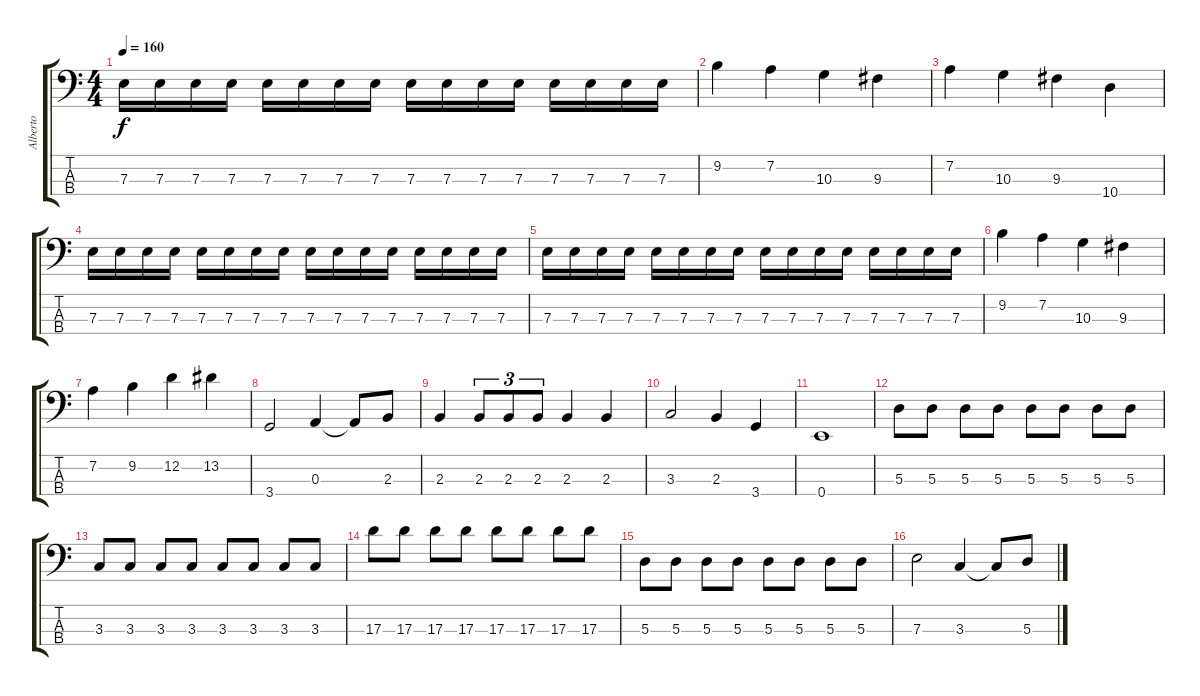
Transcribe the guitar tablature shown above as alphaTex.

\track ("Alberto" "Alberto") {instrument slapbass1}
\staff {score tabs}
\tuning (G2 D2 A1 E1) {hide}
\ts (4 4)
\tempo 160
\clef f4
\ks c
7.3.16{dy f} 7.3.16 7.3.16 7.3.16 7.3.16 7.3.16 7.3.16 7.3.16 7.3.16 7.3.16 7.3.16 7.3.16 7.3.16 7.3.16 7.3.16 7.3.16 |
9.2.4 7.2.4 10.3.4 9.3.4 |
7.2.4 10.3.4 9.3.4 10.4.4 |
7.3.16 7.3.16 7.3.16 7.3.16 7.3.16 7.3.16 7.3.16 7.3.16 7.3.16 7.3.16 7.3.16 7.3.16 7.3.16 7.3.16 7.3.16 7.3.16 |
7.3.16 7.3.16 7.3.16 7.3.16 7.3.16 7.3.16 7.3.16 7.3.16 7.3.16 7.3.16 7.3.16 7.3.16 7.3.16 7.3.16 7.3.16 7.3.16 |
9.2.4 7.2.4 10.3.4 9.3.4 |
7.2.4 9.2.4 12.2.4 13.2.4 |
3.4.2 0.3.4 0.3{t}.8 2.3.8 |
2.3.4 2.3.8{tu (3 2)} 2.3.8{tu (3 2)} 2.3.8{tu (3 2)} 2.3.4 2.3.4 |
3.3.2 2.3.4 3.4.4 |
0.4.1 |
5.3.8 5.3.8 5.3.8 5.3.8 5.3.8 5.3.8 5.3.8 5.3.8 |
3.3.8 3.3.8 3.3.8 3.3.8 3.3.8 3.3.8 3.3.8 3.3.8 |
17.3.8 17.3.8 17.3.8 17.3.8 17.3.8 17.3.8 17.3.8 17.3.8 |
5.3.8 5.3.8 5.3.8 5.3.8 5.3.8 5.3.8 5.3.8 5.3.8 |
7.3.2 3.3.4 3.3{t}.8 5.3.8
